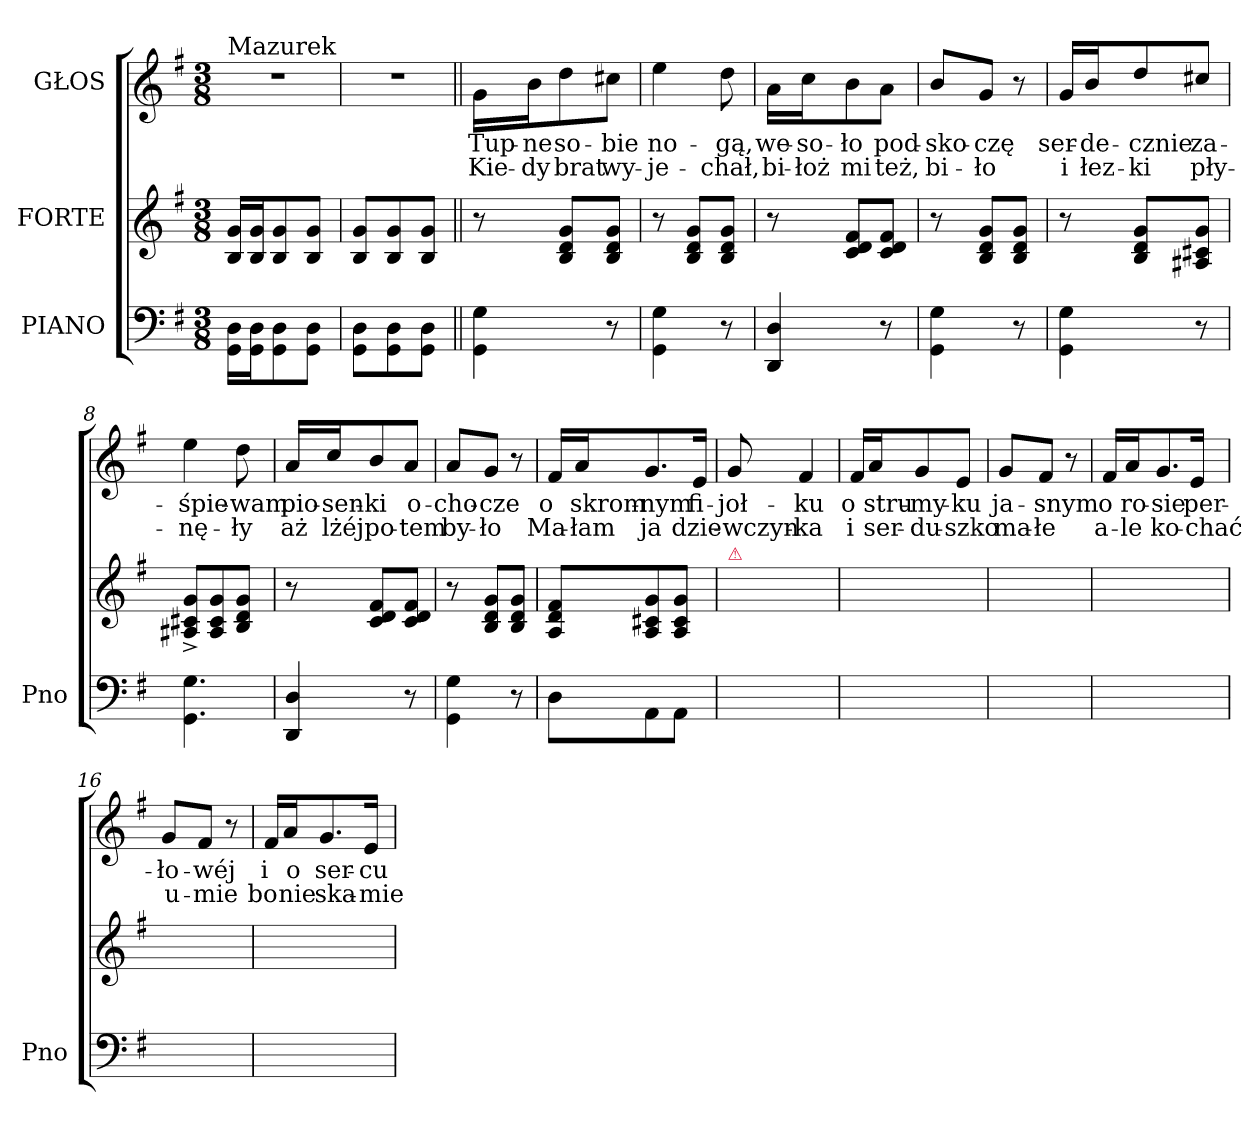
**kern	**kern	**kern	**text	**text
*part3	*part2	*part1	*part1	*part1
*staff3	*staff2	*staff1	*staff1	*staff1
*I"PIANO	*I"FORTE	*I"GŁOS	*	*
*I'Pno	*	*	*	*
*clefF4	*clefG2	*clefG2	*	*
*k[f#]	*k[f#]	*k[f#]	*	*
*G:	*G:	*G:	*	*
*M3/8	*M3/8	*M3/8	*	*
=1	=1	=1	=1	=1
!	!	!LO:TX:a:t=Mazurek	!	!
16GG\ 16D\LL	16B/ 16g/LL	4.r	.	.
16GG\ 16D\J	16B/ 16g/J	.	.	.
8GG\ 8D\	8B/ 8g/	.	.	.
8GG\ 8D\J	8B/ 8g/J	.	.	.
=2	=2	=2	=2	=2
8GG\ 8D\L	8B/ 8g/L	4.r	.	.
8GG\ 8D\	8B/ 8g/	.	.	.
8GG\ 8D\J	8B/ 8g/J	.	.	.
=3||	=3||	=3||	=3||	=3||
4GG\ 4G\	8r	16g\LL	Tup-	Kie-
.	.	16b\J	-ne	-dy
.	8B/ 8d/ 8g/L	8dd\	so-	brat
8r	8B/ 8d/ 8g/J	8cc#X\J	-bie	wy-
=4	=4	=4	=4	=4
4GG\ 4G\	8r	4ee\	no-	-je-
.	8B/ 8d/ 8g/L	.	.	.
8r	8B/ 8d/ 8g/J	8dd\	-gą,	-chał,
=5	=5	=5	=5	=5
4DD/ 4D/	8r	16a\LL	we-	bi-
.	.	16cc\J	-so-	-łoż
.	8c/ 8d/ 8f#/L	8b\	-ło	mi
8r	8c/ 8d/ 8f#/J	8a\J	pod-	też,
=6	=6	=6	=6	=6
4GG\ 4G\	8r	8b/L	-sko-	bi-
.	8B/ 8d/ 8g/L	8g/J	-czę	-ło
8r	8B/ 8d/ 8g/J	8r	.	.
=7	=7	=7	=7	=7
4GG\ 4G\	8r	16g/LL	ser-	i
.	.	16b/J	-de-	łez-
.	8B/ 8d/ 8g/L	8dd/	-cznie	-ki
8r	8A#X/ 8c#X/ 8g/J	8cc#X/J	za-	pły-
=8	=8	=8	=8	=8
4.GG\ 4.G\	8A#X^/ 8c#X^/ 8g^/L	4ee\	-śpie-	-nę-
.	8A#/ 8c#/ 8g/	.	.	.
.	8B/ 8d/ 8g/J	8dd\	-wam	-ły
=9	=9	=9	=9	=9
4DD/ 4D/	8r	16a/LL	pio-	aż
.	.	16cc/J	-sen-	lżéj
.	8c/ 8d/ 8f#/L	8b/	-ki	po-
8r	8c/ 8d/ 8f#/J	8a/J	o-	-tem
=10	=10	=10	=10	=10
4GG\ 4G\	8r	8a/L	-cho-	by-
.	8B/ 8d/ 8g/L	8g/J	-cze	-ło
8r	8B/ 8d/ 8g/J	8r	.	.
=11	=11	=11	=11	=11
8D\L	8A/ 8d/ 8f#/L	16f#/LL	o	Ma-
.	.	16a/J	skrom-	-łam
8AA\	8A/ 8c#X/ 8g/	8.g/	-nym	ja
8AA\J	8A/ 8c#/ 8g/J	.	.	.
.	.	16e/Jk	fi-	dzie-
=12	=12	=12	=12	=12
!	!LO:TX:a:color=crimson:t=⚠	!	!	!
4.ryy	4.ryy	8g/	-joł-	-wczyn-
.	.	4f#/	-ku	-ka
=13	=13	=13	=13	=13
4.ryy	4.ryy	16f#/LL	o	i
.	.	16a/J	stru-	ser-
.	.	8g/	-my-	-du-
.	.	8e/J	-ku	-szko
=14	=14	=14	=14	=14
4.ryy	4.ryy	8g/L	ja-	ma-
.	.	8f#/J	-snym	-łe
.	.	8r	.	.
=15	=15	=15	=15	=15
4.ryy	4.ryy	16f#/LL	o	a-
.	.	16a/J	ro-	-le
.	.	8.g/	-sie	ko-
.	.	16e/Jk	per-	-chać
=16	=16	=16	=16	=16
4.ryy	4.ryy	8g/L	-ło-	u-
.	.	8f#/J	-wéj	-mie
.	.	8r	.	.
=17	=17	=17	=17	=17
4.ryy	4.ryy	16f#/LL	i	bo
.	.	16a/J	o	nie
.	.	8.g/	ser-	ska-
.	.	16e/Jk	-cu	-mie-
=	=	=	=	=
*-	*-	*-	*-	*-
